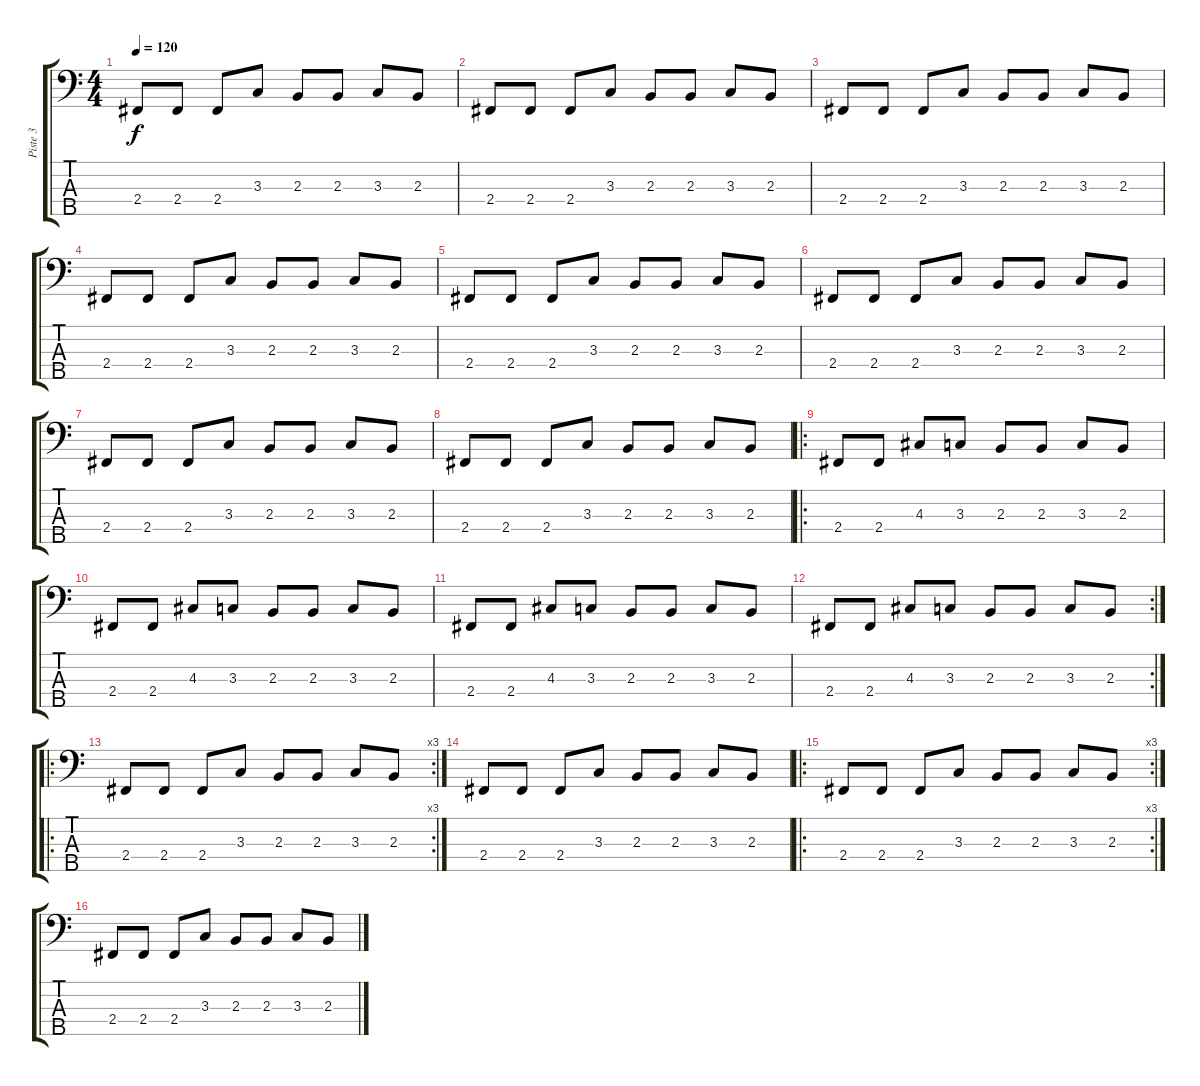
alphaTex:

\track ("Piste 3" "Piste 3") {instrument electricbassfinger}
\staff {score tabs}
\tuning (G2 D2 A1 E1 B0) {hide}
\ts (4 4)
\tempo 120
\clef f4
\ks c
2.4.8{dy f} 2.4.8 2.4.8 3.3.8 2.3.8 2.3.8 3.3.8 2.3.8 |
2.4.8 2.4.8 2.4.8 3.3.8 2.3.8 2.3.8 3.3.8 2.3.8 |
2.4.8 2.4.8 2.4.8 3.3.8 2.3.8 2.3.8 3.3.8 2.3.8 |
2.4.8 2.4.8 2.4.8 3.3.8 2.3.8 2.3.8 3.3.8 2.3.8 |
2.4.8 2.4.8 2.4.8 3.3.8 2.3.8 2.3.8 3.3.8 2.3.8 |
2.4.8 2.4.8 2.4.8 3.3.8 2.3.8 2.3.8 3.3.8 2.3.8 |
2.4.8 2.4.8 2.4.8 3.3.8 2.3.8 2.3.8 3.3.8 2.3.8 |
2.4.8 2.4.8 2.4.8 3.3.8 2.3.8 2.3.8 3.3.8 2.3.8 |
\ro
2.4.8 2.4.8 4.3.8 3.3.8 2.3.8 2.3.8 3.3.8 2.3.8 |
2.4.8 2.4.8 4.3.8 3.3.8 2.3.8 2.3.8 3.3.8 2.3.8 |
2.4.8 2.4.8 4.3.8 3.3.8 2.3.8 2.3.8 3.3.8 2.3.8 |
\rc 2
2.4.8 2.4.8 4.3.8 3.3.8 2.3.8 2.3.8 3.3.8 2.3.8 |
\ro
\rc 3
2.4.8 2.4.8 2.4.8 3.3.8 2.3.8 2.3.8 3.3.8 2.3.8 |
2.4.8 2.4.8 2.4.8 3.3.8 2.3.8 2.3.8 3.3.8 2.3.8 |
\ro
\rc 3
2.4.8 2.4.8 2.4.8 3.3.8 2.3.8 2.3.8 3.3.8 2.3.8 |
2.4.8 2.4.8 2.4.8 3.3.8 2.3.8 2.3.8 3.3.8 2.3.8
